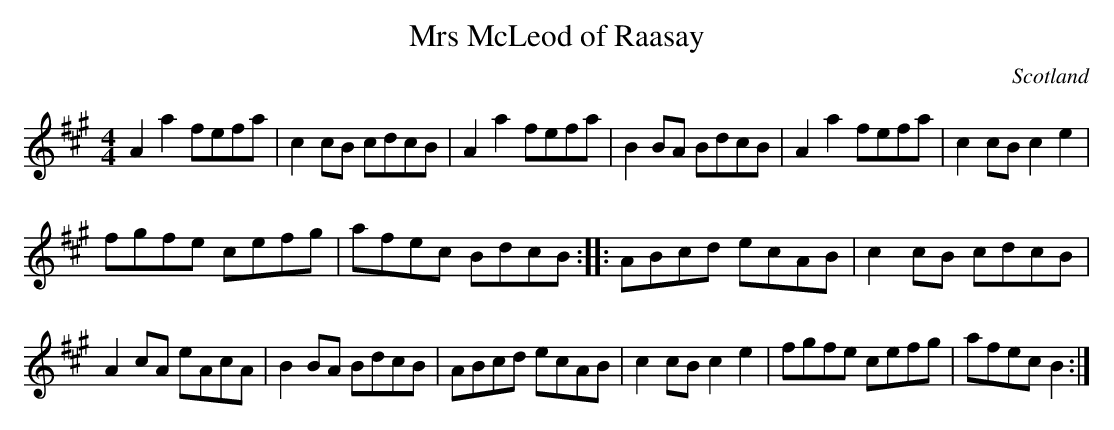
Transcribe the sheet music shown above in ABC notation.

X:1
T:Mrs McLeod of Raasay
M:4/4
O:Scotland
K:A major
A2a2 fefa|c2cB cdcB|A2a2 fefa|B2BA BdcB|\
A2a2 fefa|c2cB c2e2|
fgfe cefg|afec BdcB::\
ABcd ecAB|c2cB cdcB|
A2cA eAcA|B2BA BdcB|\
ABcd ecAB|c2cB c2e2|fgfe cefg|afec B2:|
